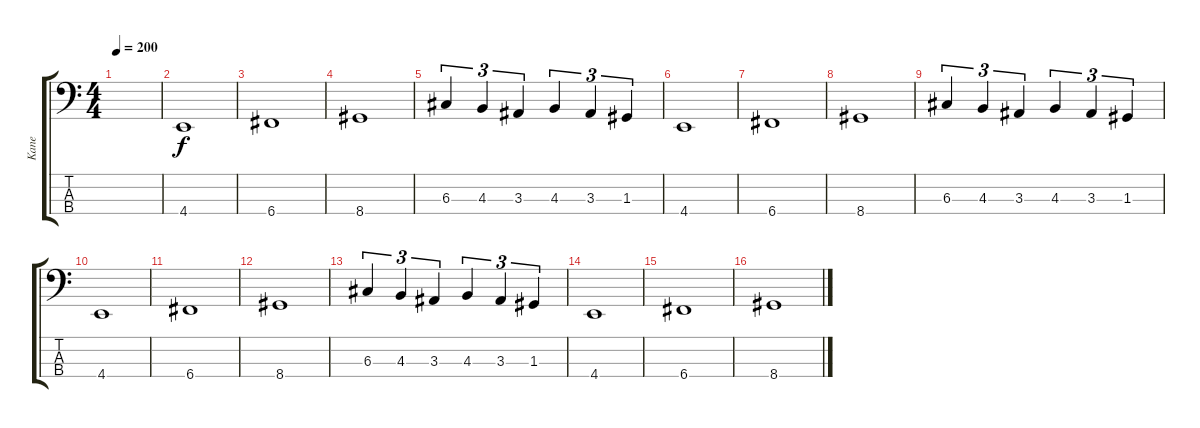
\track ("Kane" "Kane") {instrument electricbasspick}
\staff {score tabs}
\tuning (F2 C2 G1 C1) {hide}
\ts (4 4)
\tempo 200
\clef f4
\ks c
|
4.4.1 |
6.4.1 |
8.4.1 |
6.3.4{tu (3 2)} 4.3.4{tu (3 2)} 3.3.4{tu (3 2)} 4.3.4{tu (3 2)} 3.3.4{tu (3 2)} 1.3.4{tu (3 2)} |
4.4.1 |
6.4.1 |
8.4.1 |
6.3.4{tu (3 2)} 4.3.4{tu (3 2)} 3.3.4{tu (3 2)} 4.3.4{tu (3 2)} 3.3.4{tu (3 2)} 1.3.4{tu (3 2)} |
4.4.1 |
6.4.1 |
8.4.1 |
6.3.4{tu (3 2)} 4.3.4{tu (3 2)} 3.3.4{tu (3 2)} 4.3.4{tu (3 2)} 3.3.4{tu (3 2)} 1.3.4{tu (3 2)} |
4.4.1 |
6.4.1 |
8.4.1
